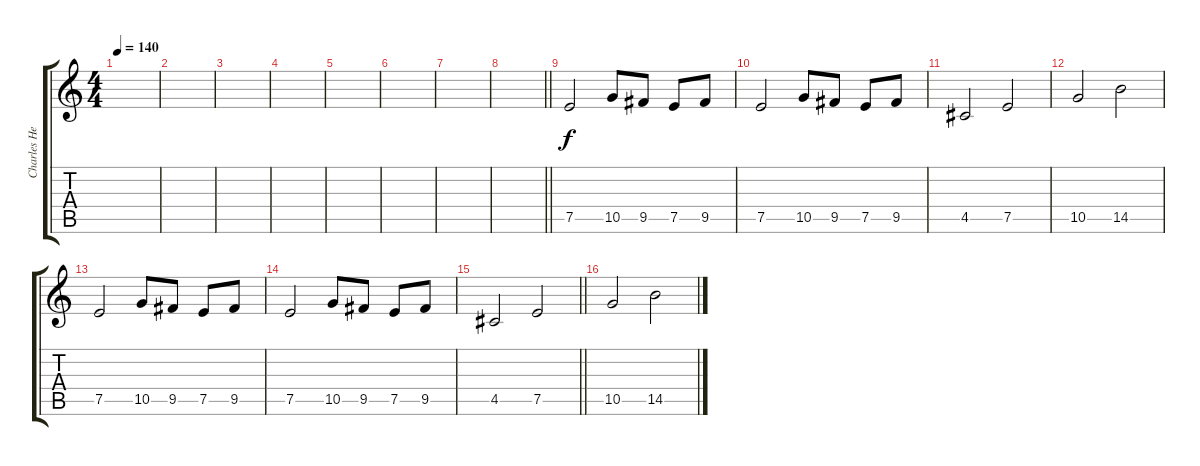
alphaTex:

\track ("Charles Hedger" "Charles He") {instrument distortionguitar}
\staff {score tabs}
\tuning (E4 B3 G3 D3 A2 E2) {hide}
\ts (4 4)
\tempo 140
\clef g2
\ks c
|
|
|
|
|
|
|
\barLineRight lightlight
|
7.5.2 10.5.8 9.5.8 7.5.8 9.5.8 |
7.5.2 10.5.8 9.5.8 7.5.8 9.5.8 |
4.5.2 7.5.2 |
10.5.2 14.5.2 |
7.5.2 10.5.8 9.5.8 7.5.8 9.5.8 |
7.5.2 10.5.8 9.5.8 7.5.8 9.5.8 |
\barLineRight lightlight
4.5.2 7.5.2 |
10.5.2 14.5.2
